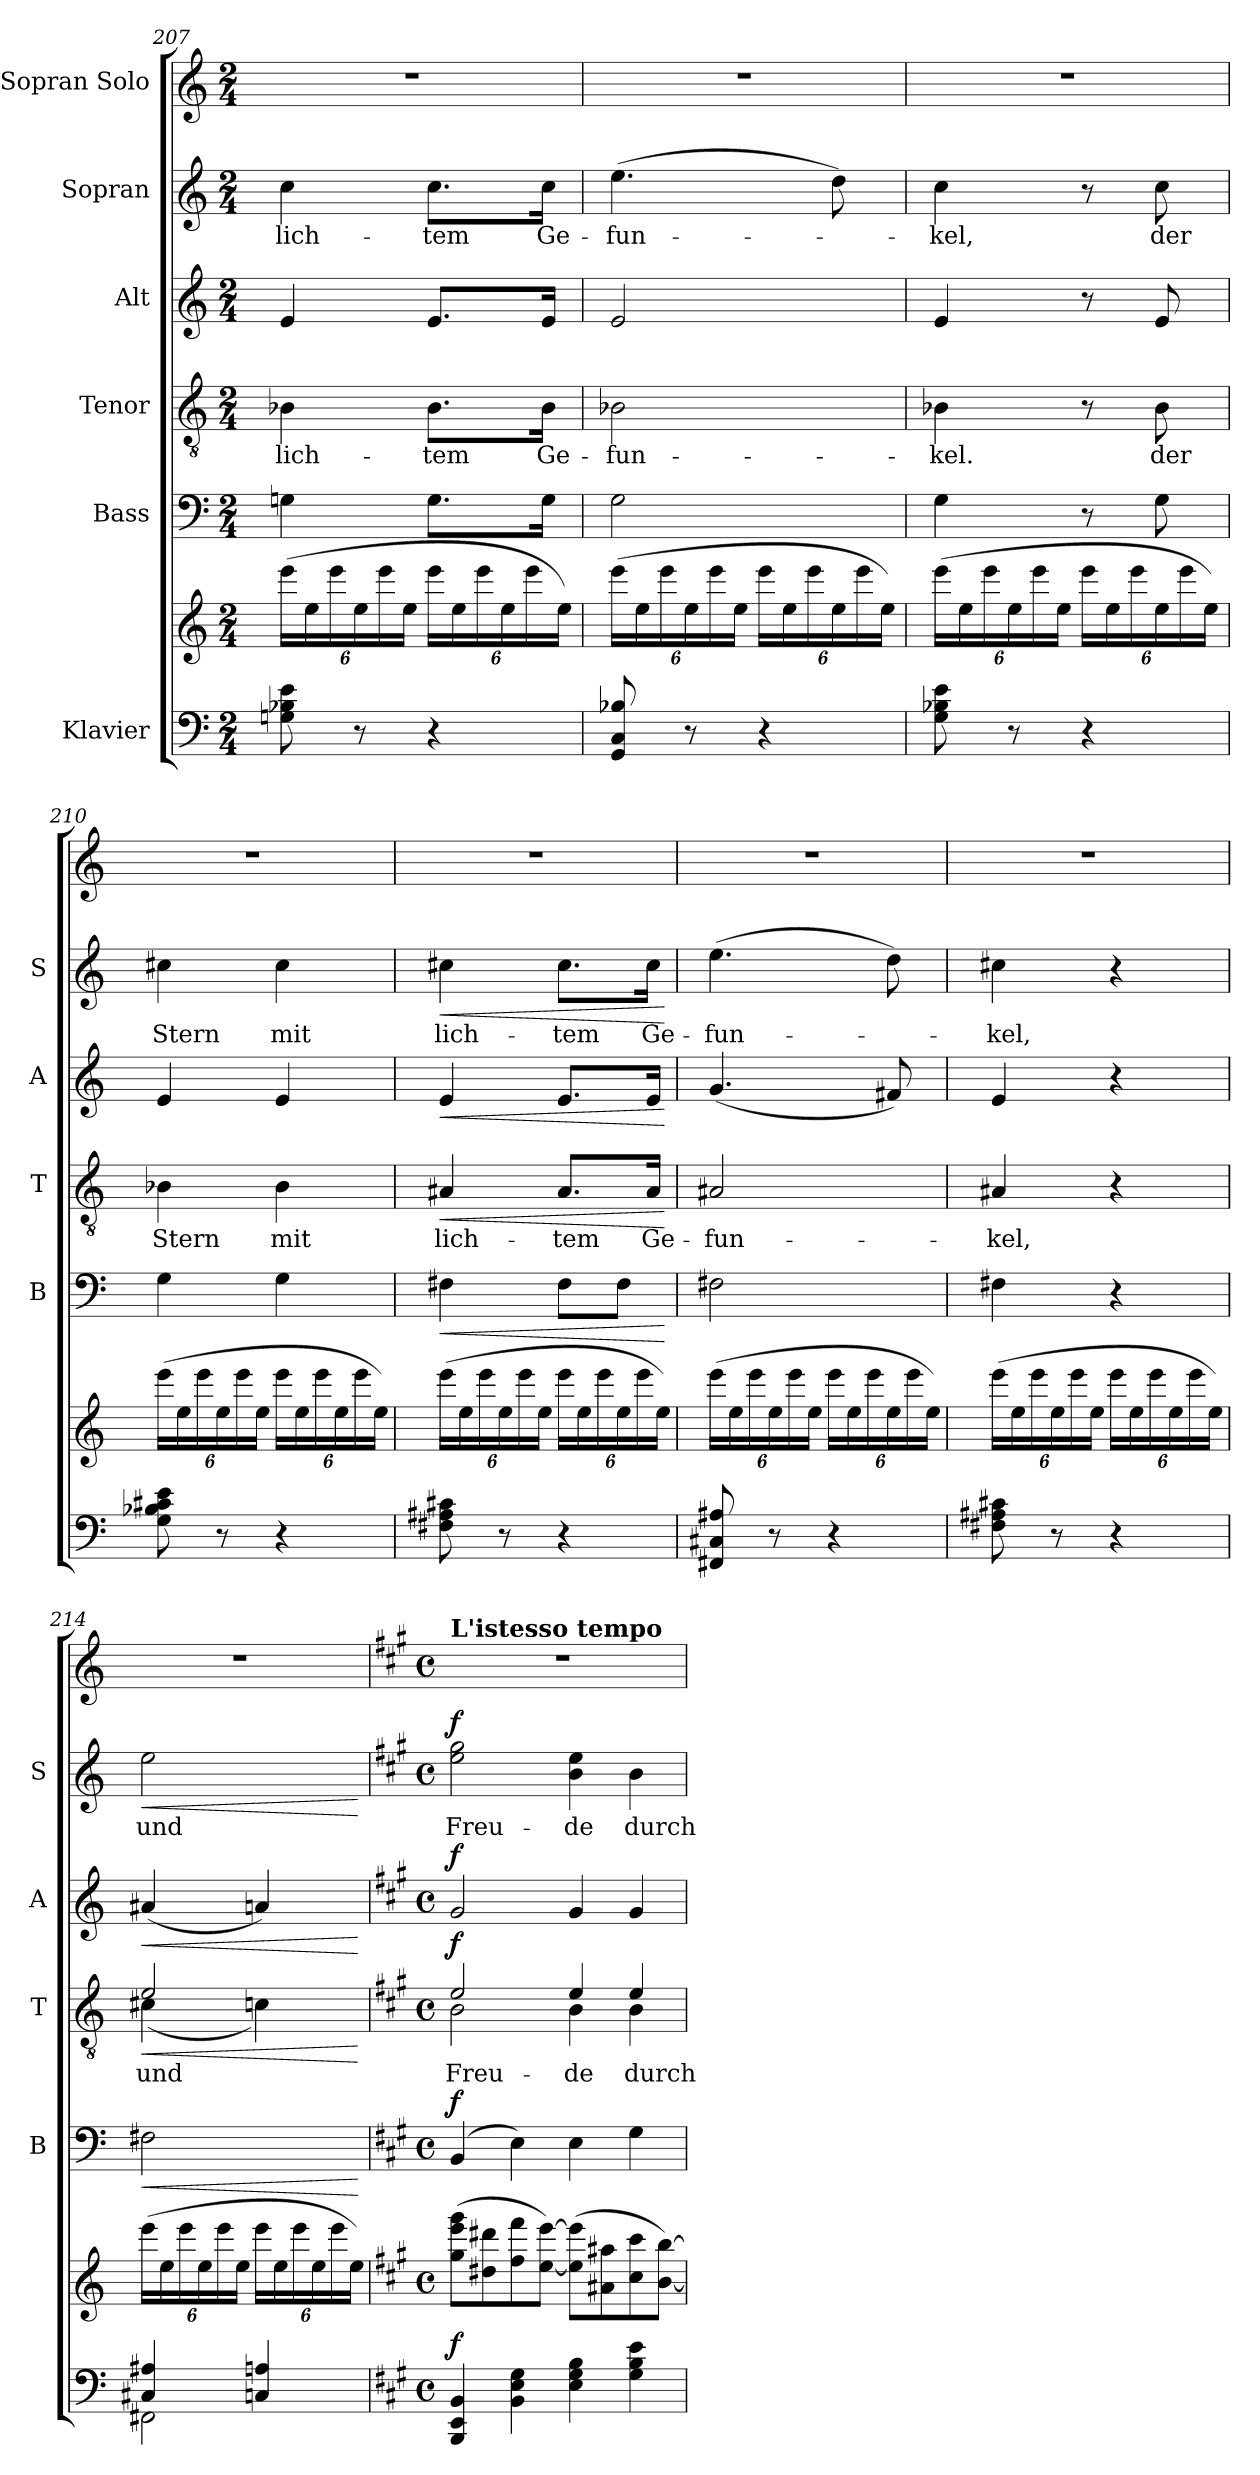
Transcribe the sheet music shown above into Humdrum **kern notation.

**kern	**kern	**dynam	**kern	**dynam	**kern	**text	**dynam	**kern	**dynam	**kern	**text	**dynam	**kern
*part6	*part6	*part6	*part5	*part5	*part4	*part4	*part4	*part3	*part3	*part2	*part2	*part2	*part1
*staff7	*staff6	*staff6/7	*staff5	*staff5	*staff4	*staff4	*staff4	*staff3	*staff3	*staff2	*staff2	*staff2	*staff1
*I"Klavier	*	*	*I"Bass	*	*I"Tenor	*	*	*I"Alt	*	*I"Sopran	*	*	*I"Sopran Solo
*	*	*	*I'B	*	*I'T	*	*	*I'A	*	*I'S	*	*	*
*clefF4	*clefG2	*	*clefF4	*	*clefGv2	*	*	*clefG2	*	*clefG2	*	*	*clefG2
*k[]	*k[]	*	*k[]	*	*k[]	*	*	*k[]	*	*k[]	*	*	*k[]
*M2/4	*M2/4	*	*M2/4	*	*M2/4	*	*	*M2/4	*	*M2/4	*	*	*M2/4
*	*Xbrackettup	*	*	*	*	*	*	*	*	*	*	*	*
=207	=207	=207	=207	=207	=207	=207	=207	=207	=207	=207	=207	=207	=207
!	!	!	!	!	!	!LO:LY:b	!	!	!	!	!LO:LY:b	!	!
8Gn\ 8B-X\ 8e\	(24eee\LL	.	4Gn\	.	4B-X\	lich-	.	4e/	.	4cc\	lich-	.	2r
.	24ee\	.	.	.	.	.	.	.	.	.	.	.	.
.	24eee\	.	.	.	.	.	.	.	.	.	.	.	.
8r	24ee\	.	.	.	.	.	.	.	.	.	.	.	.
.	24eee\	.	.	.	.	.	.	.	.	.	.	.	.
.	24ee\JJ	.	.	.	.	.	.	.	.	.	.	.	.
!	!	!	!	!	!	!LO:LY:b	!	!	!	!	!LO:LY:b	!	!
4r	24eee\LL	.	8.G\L	.	8.B-\L	-tem	.	8.e/L	.	8.cc\L	-tem	.	.
.	24ee\	.	.	.	.	.	.	.	.	.	.	.	.
.	24eee\	.	.	.	.	.	.	.	.	.	.	.	.
.	24ee\	.	.	.	.	.	.	.	.	.	.	.	.
.	24eee\	.	.	.	.	.	.	.	.	.	.	.	.
!	!	!	!	!	!	!LO:LY:b	!	!	!	!	!LO:LY:b	!	!
.	.	.	16G\Jk	.	16B-\Jk	Ge-	.	16e/Jk	.	16cc\Jk	Ge-	.	.
.	24ee\JJ)	.	.	.	.	.	.	.	.	.	.	.	.
!!LO:LB:g=z
=208	=208	=208	=208	=208	=208	=208	=208	=208	=208	=208	=208	=208	=208
!	!	!	!	!	!	!LO:LY:b	!	!	!	!	!LO:LY:b	!	!
8GG/ 8C/ 8B-X/	(24eee\LL	.	2G\	.	2B-X\	-fun-	.	2e/	.	(4.ee\	-fun-	.	2r
.	24ee\	.	.	.	.	.	.	.	.	.	.	.	.
.	24eee\	.	.	.	.	.	.	.	.	.	.	.	.
8r	24ee\	.	.	.	.	.	.	.	.	.	.	.	.
.	24eee\	.	.	.	.	.	.	.	.	.	.	.	.
.	24ee\JJ	.	.	.	.	.	.	.	.	.	.	.	.
4r	24eee\LL	.	.	.	.	.	.	.	.	.	.	.	.
.	24ee\	.	.	.	.	.	.	.	.	.	.	.	.
.	24eee\	.	.	.	.	.	.	.	.	.	.	.	.
.	24ee\	.	.	.	.	.	.	.	.	8dd\)	.	.	.
.	24eee\	.	.	.	.	.	.	.	.	.	.	.	.
.	24ee\JJ)	.	.	.	.	.	.	.	.	.	.	.	.
=209	=209	=209	=209	=209	=209	=209	=209	=209	=209	=209	=209	=209	=209
!	!	!	!	!	!	!LO:LY:b	!	!	!	!	!LO:LY:b	!	!
8G\ 8B-X\ 8e\	(24eee\LL	.	4G\	.	4B-X\	-kel.	.	4e/	.	4cc\	-kel,	.	2r
.	24ee\	.	.	.	.	.	.	.	.	.	.	.	.
.	24eee\	.	.	.	.	.	.	.	.	.	.	.	.
8r	24ee\	.	.	.	.	.	.	.	.	.	.	.	.
.	24eee\	.	.	.	.	.	.	.	.	.	.	.	.
.	24ee\JJ	.	.	.	.	.	.	.	.	.	.	.	.
4r	24eee\LL	.	8r	.	8r	.	.	8r	.	8r	.	.	.
.	24ee\	.	.	.	.	.	.	.	.	.	.	.	.
.	24eee\	.	.	.	.	.	.	.	.	.	.	.	.
!	!	!	!	!	!	!LO:LY:b	!	!	!	!	!LO:LY:b	!	!
.	24ee\	.	8G\	.	8B-\	der	.	8e/	.	8cc\	der	.	.
.	24eee\	.	.	.	.	.	.	.	.	.	.	.	.
.	24ee\JJ)	.	.	.	.	.	.	.	.	.	.	.	.
=210	=210	=210	=210	=210	=210	=210	=210	=210	=210	=210	=210	=210	=210
!	!	!	!	!	!	!LO:LY:b	!	!	!	!	!LO:LY:b	!	!
8G\ 8B-X\ 8c#X\ 8e\	(24eee\LL	.	4G\	.	4B-X\	Stern	.	4e/	.	4cc#X\	Stern	.	2r
.	24ee\	.	.	.	.	.	.	.	.	.	.	.	.
.	24eee\	.	.	.	.	.	.	.	.	.	.	.	.
8r	24ee\	.	.	.	.	.	.	.	.	.	.	.	.
.	24eee\	.	.	.	.	.	.	.	.	.	.	.	.
.	24ee\JJ	.	.	.	.	.	.	.	.	.	.	.	.
!	!	!	!	!	!	!LO:LY:b	!	!	!	!	!LO:LY:b	!	!
4r	24eee\LL	.	4G\	.	4B-\	mit	.	4e/	.	4cc#\	mit	.	.
.	24ee\	.	.	.	.	.	.	.	.	.	.	.	.
.	24eee\	.	.	.	.	.	.	.	.	.	.	.	.
.	24ee\	.	.	.	.	.	.	.	.	.	.	.	.
.	24eee\	.	.	.	.	.	.	.	.	.	.	.	.
.	24ee\JJ)	.	.	.	.	.	.	.	.	.	.	.	.
=211	=211	=211	=211	=211	=211	=211	=211	=211	=211	=211	=211	=211	=211
!	!	!	!	!LO:HP:b	!	!LO:LY:b	!LO:HP:b	!	!LO:HP:b	!	!LO:LY:b	!LO:HP:b	!
8F#X\ 8A#X\ 8c#X\	(24eee\LL	.	4F#X\	<	4A#X/	lich-	<	4e/	<	4cc#X\	lich-	<	2r
.	24ee\	.	.	.	.	.	.	.	.	.	.	.	.
.	24eee\	.	.	.	.	.	.	.	.	.	.	.	.
8r	24ee\	.	.	.	.	.	.	.	.	.	.	.	.
.	24eee\	.	.	.	.	.	.	.	.	.	.	.	.
.	24ee\JJ	.	.	.	.	.	.	.	.	.	.	.	.
!	!	!	!	!	!	!LO:LY:b	!	!	!	!	!LO:LY:b	!	!
4r	24eee\LL	.	8F#\L	.	8.A#/L	-tem	.	8.e/L	.	8.cc#\L	-tem	.	.
.	24ee\	.	.	.	.	.	.	.	.	.	.	.	.
.	24eee\	.	.	.	.	.	.	.	.	.	.	.	.
.	24ee\	.	8F#\J	.	.	.	.	.	.	.	.	.	.
.	24eee\	.	.	.	.	.	.	.	.	.	.	.	.
!	!	!	!	!	!	!LO:LY:b	!	!	!	!	!LO:LY:b	!	!
.	.	.	.	.	16A#/Jk	Ge-	.	16e/Jk	.	16cc#\Jk	Ge-	.	.
.	24ee\JJ)	.	.	.	.	.	.	.	.	.	.	.	.
.	.	.	.	[	.	.	[	.	[	.	.	[	.
=212	=212	=212	=212	=212	=212	=212	=212	=212	=212	=212	=212	=212	=212
!	!	!	!	!	!	!LO:LY:b	!	!	!	!	!LO:LY:b	!	!
8FF#X/ 8C#X/ 8A#X/	(24eee\LL	.	2F#X\	.	2A#X/	-fun-	.	(4.g/	.	(4.ee\	-fun-	.	2r
.	24ee\	.	.	.	.	.	.	.	.	.	.	.	.
.	24eee\	.	.	.	.	.	.	.	.	.	.	.	.
8r	24ee\	.	.	.	.	.	.	.	.	.	.	.	.
.	24eee\	.	.	.	.	.	.	.	.	.	.	.	.
.	24ee\JJ	.	.	.	.	.	.	.	.	.	.	.	.
4r	24eee\LL	.	.	.	.	.	.	.	.	.	.	.	.
.	24ee\	.	.	.	.	.	.	.	.	.	.	.	.
.	24eee\	.	.	.	.	.	.	.	.	.	.	.	.
.	24ee\	.	.	.	.	.	.	8f#X/)	.	8dd\)	.	.	.
.	24eee\	.	.	.	.	.	.	.	.	.	.	.	.
.	24ee\JJ)	.	.	.	.	.	.	.	.	.	.	.	.
!!LO:PB:g=z
=213	=213	=213	=213	=213	=213	=213	=213	=213	=213	=213	=213	=213	=213
!	!	!	!	!	!	!LO:LY:b	!	!	!	!	!LO:LY:b	!	!
8F#X\ 8A#X\ 8c#X\	(24eee\LL	.	4F#X\	.	4A#X/	-kel,	.	4e/	.	4cc#X\	-kel,	.	2r
.	24ee\	.	.	.	.	.	.	.	.	.	.	.	.
.	24eee\	.	.	.	.	.	.	.	.	.	.	.	.
8r	24ee\	.	.	.	.	.	.	.	.	.	.	.	.
.	24eee\	.	.	.	.	.	.	.	.	.	.	.	.
.	24ee\JJ	.	.	.	.	.	.	.	.	.	.	.	.
4r	24eee\LL	.	4r	.	4r	.	.	4r	.	4r	.	.	.
.	24ee\	.	.	.	.	.	.	.	.	.	.	.	.
.	24eee\	.	.	.	.	.	.	.	.	.	.	.	.
.	24ee\	.	.	.	.	.	.	.	.	.	.	.	.
.	24eee\	.	.	.	.	.	.	.	.	.	.	.	.
.	24ee\JJ)	.	.	.	.	.	.	.	.	.	.	.	.
=214	=214	=214	=214	=214	=214	=214	=214	=214	=214	=214	=214	=214	=214
*^	*	*	*	*	*	*	*	*	*	*	*	*	*
!	!	!	!	!	!LO:HP:b	!	!LO:LY:b	!LO:HP:b	!	!LO:HP:b	!	!LO:LY:b	!LO:HP:b	!
*	*	*	*	*	*	*^	*	*	*	*	*	*	*	*
4C#X/ 4A#X/	2FF#X\	(24eee\LL	.	2F#X\	<	2e/	(4c#X\	und	<	(4a#X/	<	2ee\	und	<	2r
.	.	24ee\	.	.	.	.	.	.	.	.	.	.	.	.	.
.	.	24eee\	.	.	.	.	.	.	.	.	.	.	.	.	.
.	.	24ee\	.	.	.	.	.	.	.	.	.	.	.	.	.
.	.	24eee\	.	.	.	.	.	.	.	.	.	.	.	.	.
.	.	24ee\JJ	.	.	.	.	.	.	.	.	.	.	.	.	.
4Cn/ 4An/	.	24eee\LL	.	.	.	.	4cn\)	.	.	4an/)	.	.	.	.	.
.	.	24ee\	.	.	.	.	.	.	.	.	.	.	.	.	.
.	.	24eee\	.	.	.	.	.	.	.	.	.	.	.	.	.
.	.	24ee\	.	.	.	.	.	.	.	.	.	.	.	.	.
.	.	24eee\	.	.	.	.	.	.	.	.	.	.	.	.	.
.	.	24ee\JJ)	.	.	.	.	.	.	.	.	.	.	.	.	.
*v	*v	*	*	*	*	*v	*v	*	*	*	*	*	*	*	*
.	.	.	.	[	.	.	[	.	[	.	.	[	.
=215	=215	=215	=215	=215	=215	=215	=215	=215	=215	=215	=215	=215	=215
*k[f#c#g#]	*k[f#c#g#]	*	*k[f#c#g#]	*	*k[f#c#g#]	*	*	*k[f#c#g#]	*	*k[f#c#g#]	*	*	*k[f#c#g#]
*M4/4	*M4/4	*	*M4/4	*	*M4/4	*	*	*M4/4	*	*M4/4	*	*	*M4/4
*met(c)	*met(c)	*	*met(c)	*	*met(c)	*	*	*met(c)	*	*met(c)	*	*	*met(c)
!	!	!	!	!	!	!	!	!	!	!	!	!	!LO:TX:a:B:t=L'istesso tempo
!	!	!LO:DY:a=2	!	!LO:DY:a	!	!LO:LY:b	!LO:DY:a	!	!LO:DY:a	!	!LO:LY:b	!LO:DY:a	!
*	*	*	*	*	*^	*	*	*	*	*	*	*	*
4BBB/ 4EE/ 4BB/	(8gg#\ 8eee\ 8ggg#\L	f	(4BB/	f	2e/	2B\	Freu-	f	2g#/	f	2ee\ 2gg#\	-Freu-	f	1r
.	8dd#X\ 8ddd#X\	.	.	.	.	.	.	.	.	.	.	.	.	.
4BB\ 4E\ 4G#\	8ff#\ 8fff#\	.	4E\)	.	.	.	.	.	.	.	.	.	.	.
.	[8ee\ [8eee\J)	.	.	.	.	.	.	.	.	.	.	.	.	.
!	!	!	!	!	!	!	!LO:LY:b	!	!	!	!	!LO:LY:b	!	!
4E\ 4G#\ 4B\	(8ee\] 8eee\]L	.	4E\	.	4e/	4B\	-de	.	4g#/	.	4b\ 4ee\	-de	.	.
.	8a#X\ 8aa#X\	.	.	.	.	.	.	.	.	.	.	.	.	.
!	!	!	!	!	!	!	!LO:LY:b	!	!	!	!	!LO:LY:b	!	!
4G#\ 4B\ 4e\	8cc#\ 8ccc#\	.	4G#\	.	4e/	4B\	durch-	.	4g#/	.	4b\	durch-	.	.
.	[8b\ [8bb\J)	.	.	.	.	.	.	.	.	.	.	.	.	.
*	*	*	*	*	*v	*v	*	*	*	*	*	*	*	*
=	=	=	=	=	=	=	=	=	=	=	=	=	=
*-	*-	*-	*-	*-	*-	*-	*-	*-	*-	*-	*-	*-	*-
